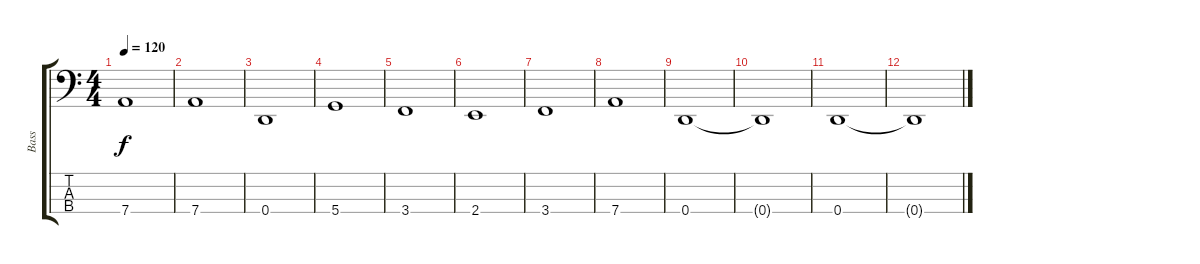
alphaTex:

\track ("Bass" "Bass") {instrument electricbassfinger}
\staff {score tabs}
\tuning (G2 D2 A1 D1) {hide}
\ts (4 4)
\tempo 120
\clef f4
\ks c
7.4.1{dy f} |
7.4.1 |
0.4.1 |
5.4.1 |
3.4.1 |
2.4.1 |
3.4.1 |
7.4.1 |
0.4.1 |
0.4{t}.1 |
0.4.1 |
0.4{t}.1
